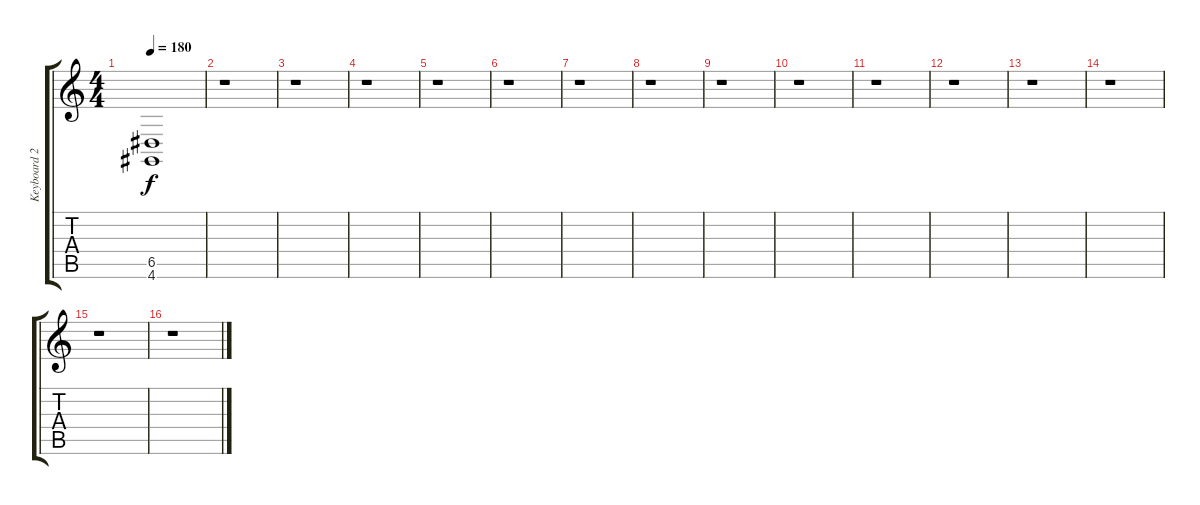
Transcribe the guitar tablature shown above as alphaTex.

\track ("Keyboard 2" "Keyboard 2") {instrument synthstrings1}
\staff {score tabs}
\tuning (E4 B3 G3 D3 A2 E2) {hide}
\ts (4 4)
\tempo 180
\clef g2
\ks c
(6.5{t} 4.6{t}).1{dy f} |
r.1 |
r.1 |
r.1 |
r.1 |
r.1 |
r.1 |
r.1 |
r.1 |
r.1 |
r.1 |
r.1 |
r.1 |
r.1 |
r.1 |
r.1
